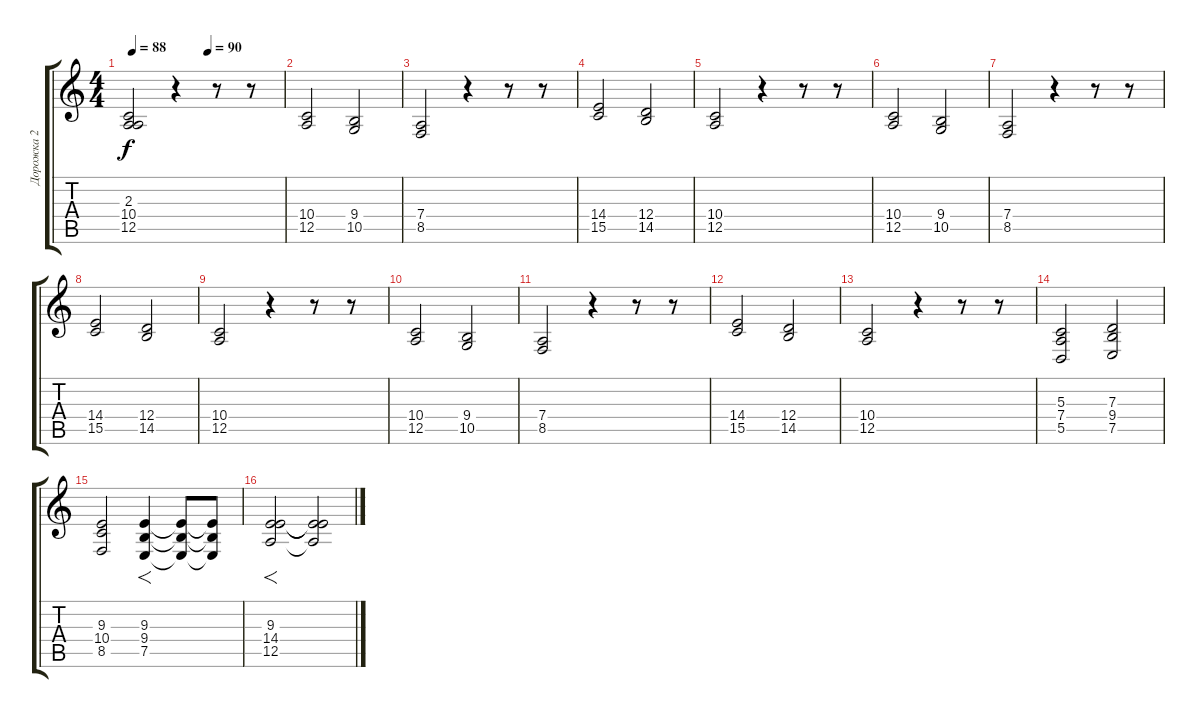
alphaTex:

\track ("Дорожка 2" "Дорожка 2") {instrument stringensemble1}
\staff {score tabs}
\tuning (E4 B3 G3 D3 A2 E2) {hide}
\ts (4 4)
\tempo 88
\tempo (90 0.5)
\clef g2
\ks c
(2.3 10.4 12.5).2{dy f} r.4 r.8 r.8 |
(10.4 12.5).2{volume 6} (9.4 10.5).2 |
(7.4 8.5).2 r.4 r.8 r.8 |
(14.4 15.5).2 (12.4 14.5).2 |
(10.4 12.5).2 r.4 r.8 r.8 |
(10.4 12.5).2 (9.4 10.5).2 |
(7.4 8.5).2 r.4 r.8 r.8 |
(14.4 15.5).2 (12.4 14.5).2 |
(10.4 12.5).2 r.4 r.8 r.8 |
(10.4 12.5).2 (9.4 10.5).2 |
(7.4 8.5).2 r.4 r.8 r.8 |
(14.4 15.5).2 (12.4 14.5).2 |
(10.4 12.5).2 r.4 r.8 r.8 |
(5.3 7.4 5.5).2 (7.3 9.4 7.5).2 |
(9.3 10.4 8.5).2 (9.3 9.4 7.5).4{f} (9.3{t} 9.4{t} 7.5{t}).8 (9.3{t} 9.4{t} 7.5{t}).8 |
(9.3 14.4 12.5).2{f} (9.3{t} 14.4{t} 12.5{t}).2
